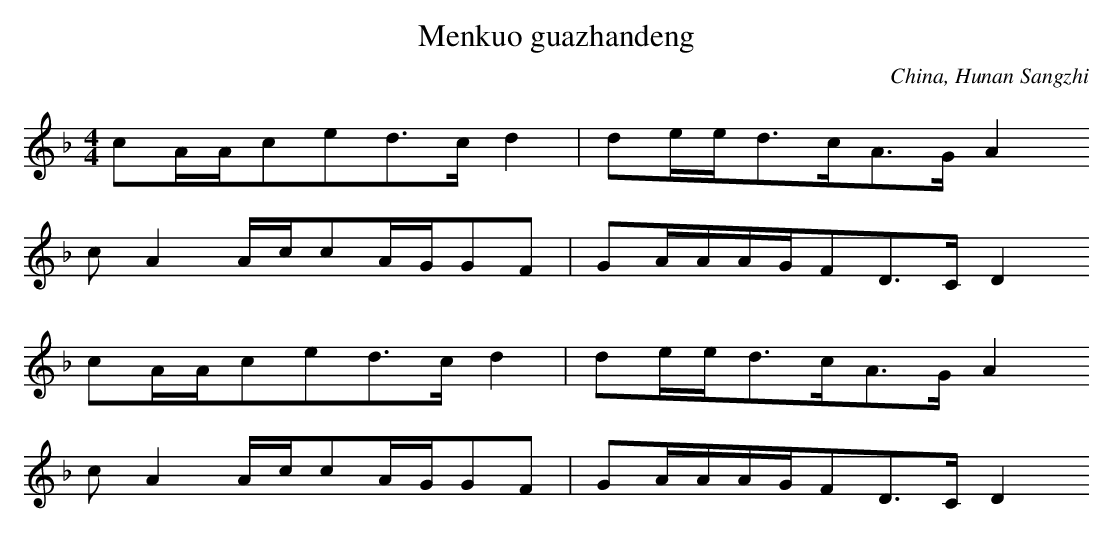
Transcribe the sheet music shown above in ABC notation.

X:1
T: Menkuo guazhandeng
O: China, Hunan Sangzhi
M: 4/4
L: 1/16
K: F
c2AAc2e2d3cd4 | d2eed3cA3GA4
c2A4Acc2AGG2F2 | G2AAAGF2D3CD4
c2AAc2e2d3cd4 | d2eed3cA3GA4
c2A4Acc2AGG2F2 | G2AAAGF2D3CD4
